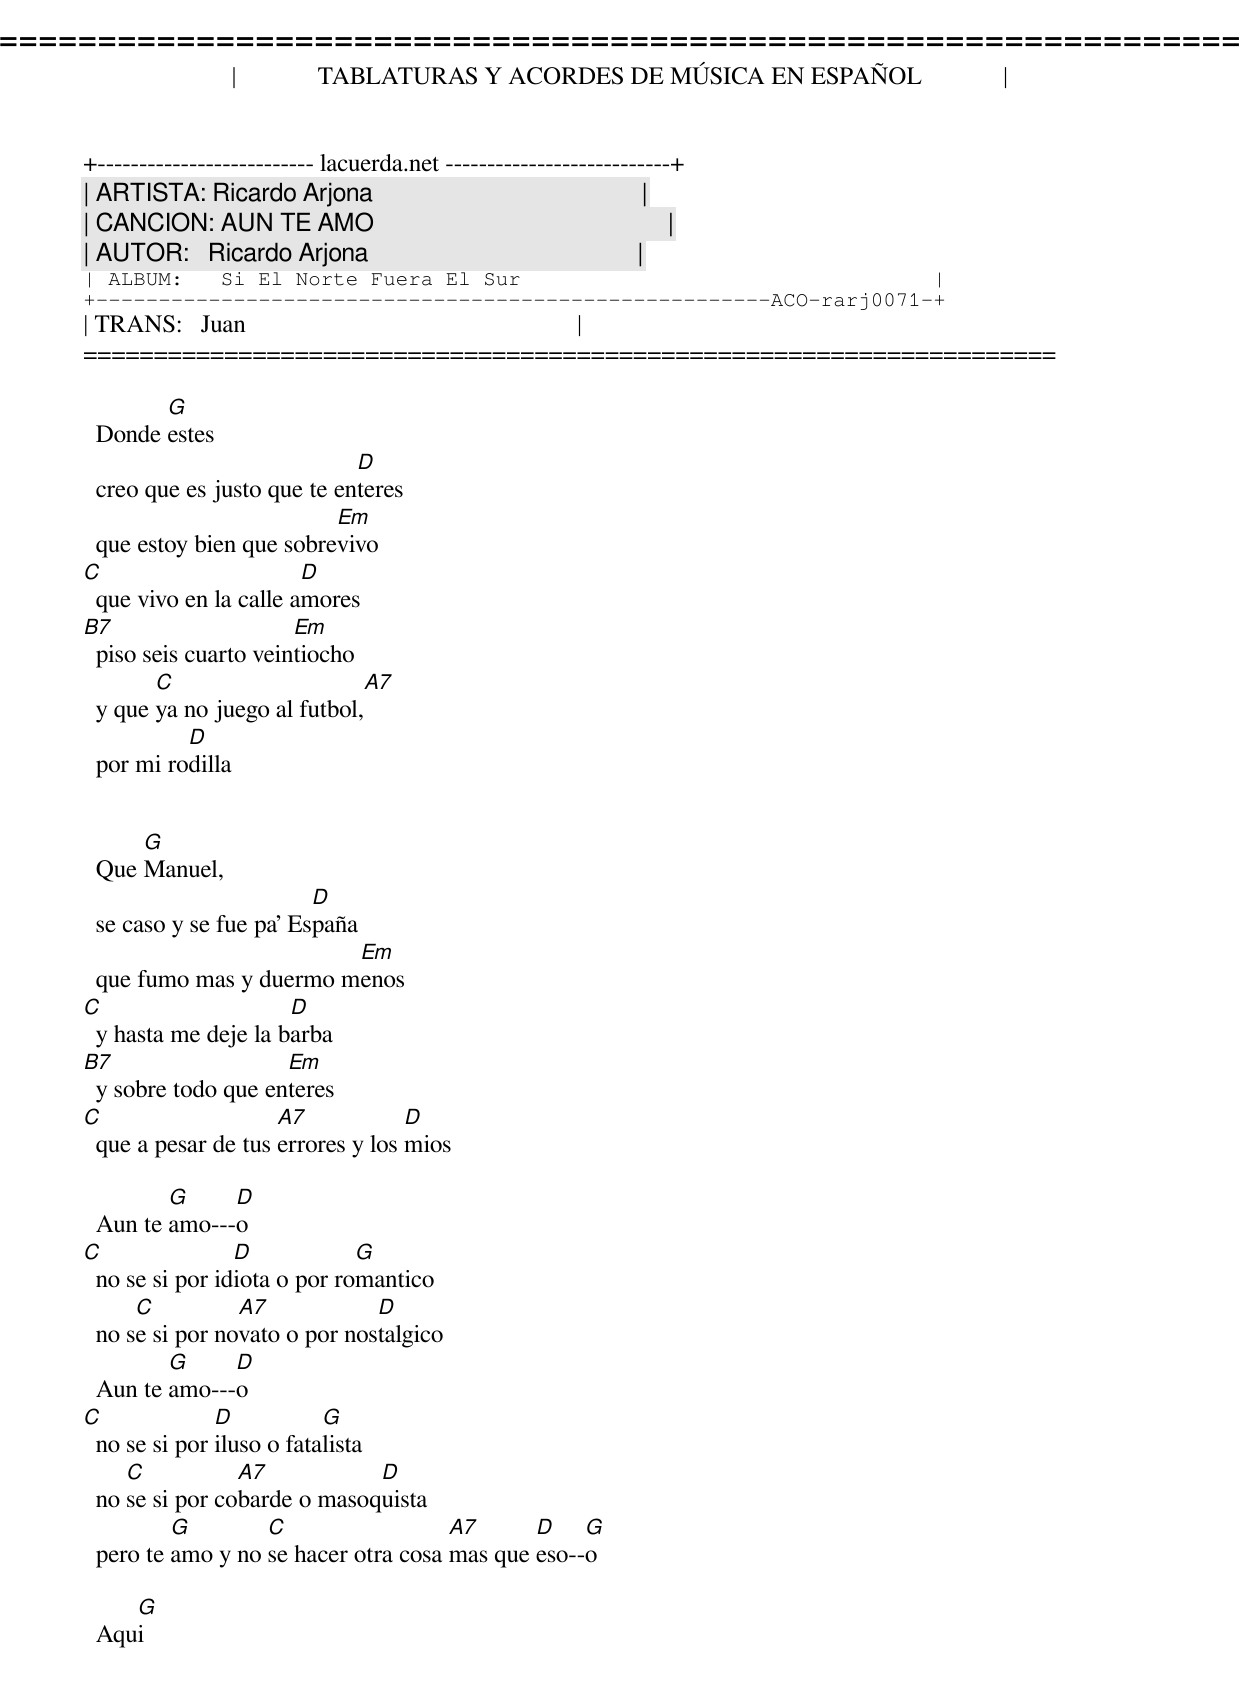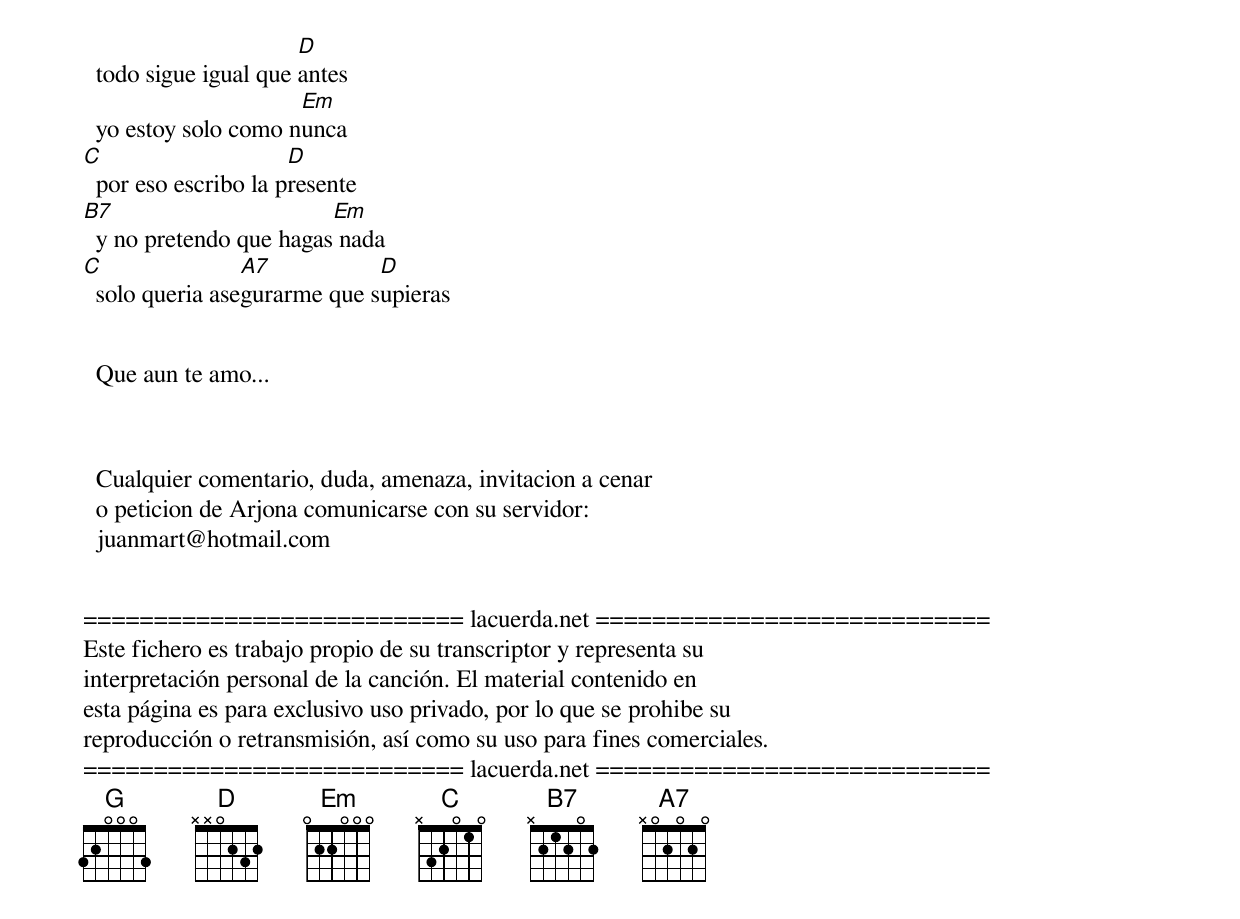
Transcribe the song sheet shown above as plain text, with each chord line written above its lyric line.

=====================================================================
|             TABLATURAS Y ACORDES DE MÚSICA EN ESPAÑOL             |
+-------------------------- lacuerda.net ---------------------------+
| ARTISTA: Ricardo Arjona                                           |
| CANCION: AUN TE AMO                                               |
| AUTOR:   Ricardo Arjona                                           |
| ALBUM:   Si El Norte Fuera El Sur                                 |
+------------------------------------------------------ACO-rarj0071-+
| TRANS:   Juan                                                     |
=====================================================================

        G
  Donde estes
                             D
  creo que es justo que te enteres
                          Em
  que estoy bien que sobrevivo
C                       D
  que vivo en la calle amores
B7                     Em
  piso seis cuarto veintiocho
        C                      A7
  y que ya no juego al futbol,
           D
  por mi rodilla


      G
  Que Manuel,
                         D
  se caso y se fue pa' España
                         Em
  que fumo mas y duermo menos
C                     D
  y hasta me deje la barba
B7                   Em
  y sobre todo que enteres
C                    A7            D
  que a pesar de tus errores y los mios

         G     D
  Aun te amo---o
C                D            G
  no se si por idiota o por romantico
      C          A7            D
  no se si por novato o por nostalgico
         G     D
  Aun te amo---o
C              D           G
  no se si por iluso o fatalista
     C           A7           D
  no se si por cobarde o masoquista
          G        C                  A7      D    G
  pero te amo y no se hacer otra cosa mas que eso--o

     G
  Aqui
                       D
  todo sigue igual que antes
                      Em
  yo estoy solo como nunca
C                     D
  por eso escribo la presente
B7                       Em
  y no pretendo que hagas nada
C                A7           D
  solo queria asegurarme que supieras


  Que aun te amo...



  Cualquier comentario, duda, amenaza, invitacion a cenar
  o peticion de Arjona comunicarse con su servidor:
  juanmart@hotmail.com


=========================== lacuerda.net ============================
Este fichero es trabajo propio de su transcriptor y representa su
interpretación personal de la canción. El material contenido en
esta página es para exclusivo uso privado, por lo que se prohibe su
reproducción o retransmisión, así como su uso para fines comerciales.
=========================== lacuerda.net ============================
